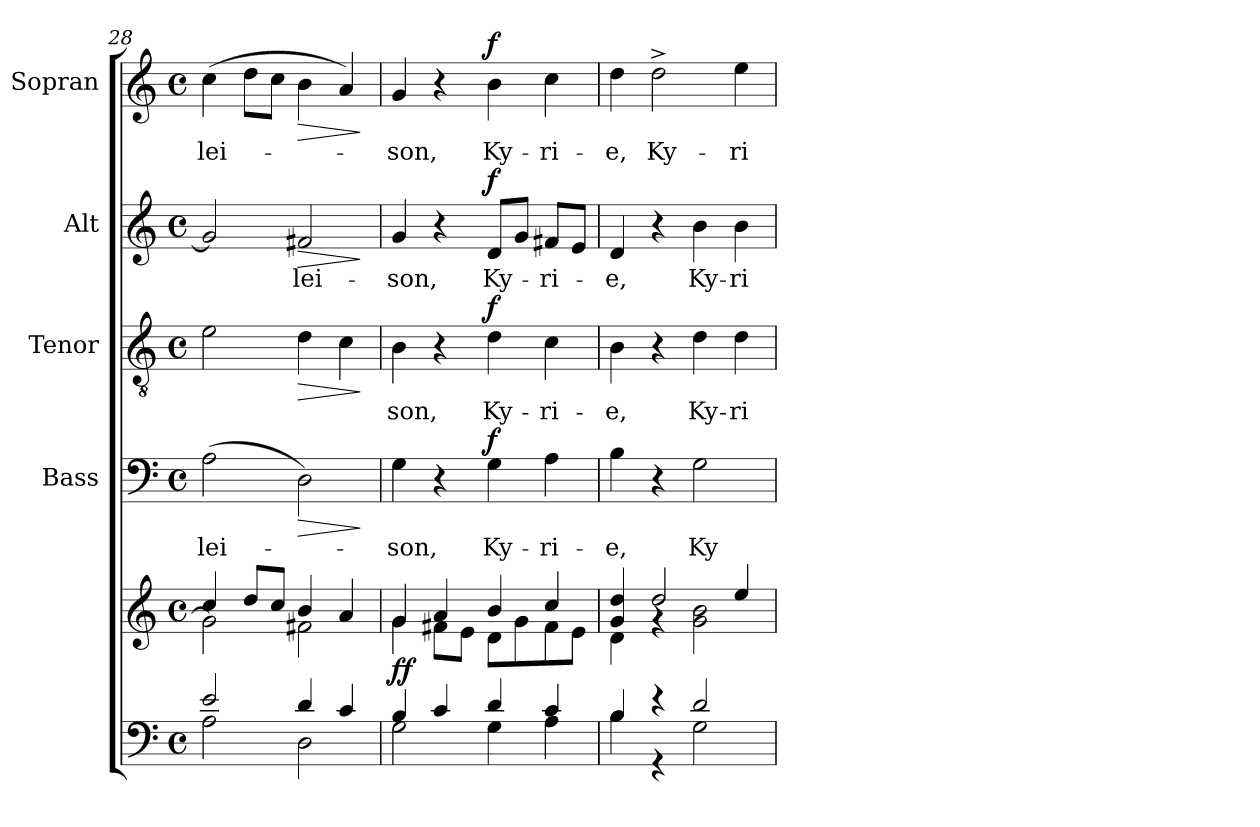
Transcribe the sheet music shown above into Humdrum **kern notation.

**kern	**kern	**dynam	**kern	**text	**dynam	**kern	**text	**dynam	**kern	**text	**dynam	**kern	**text	**dynam
*part5	*part5	*part5	*part4	*part4	*part4	*part3	*part3	*part3	*part2	*part2	*part2	*part1	*part1	*part1
*staff6	*staff5	*staff5/6	*staff4	*staff4	*staff4	*staff3	*staff3	*staff3	*staff2	*staff2	*staff2	*staff1	*staff1	*staff1
*	*	*	*I"Bass	*	*	*I"Tenor	*	*	*I"Alt	*	*	*I"Sopran	*	*
*	*	*	*I'B.	*	*	*I'T.	*	*	*I'A.	*	*	*I'S.	*	*
!!LO:LB:g=z
*clefF4	*clefG2	*	*clefF4	*	*	*clefGv2	*	*	*clefG2	*	*	*clefG2	*	*
*k[]	*k[]	*	*k[]	*	*	*k[]	*	*	*k[]	*	*	*k[]	*	*
*C:	*C:	*	*C:	*	*	*C:	*	*	*C:	*	*	*C:	*	*
*M4/4	*M4/4	*	*M4/4	*	*	*M4/4	*	*	*M4/4	*	*	*M4/4	*	*
*met(c)	*met(c)	*	*met(c)	*	*	*met(c)	*	*	*met(c)	*	*	*met(c)	*	*
=28	=28	=28	=28	=28	=28	=28	=28	=28	=28	=28	=28	=28	=28	=28
*^	*^	*	*	*	*	*	*	*	*	*	*	*	*	*
!	!	!	!	!	!	!LO:LY:b	!	!	!	!	!	!	!	!	!LO:LY:b	!
2e/	2A\	4cc/	2g\]	.	(>2A\	-lei-	.	2e\	.	.	2g/]	.	.	(>4cc\	-lei-	.
.	.	8dd/L	.	.	.	.	.	.	.	.	.	.	.	8dd\L	.	.
.	.	8cc/J	.	.	.	.	.	.	.	.	.	.	.	8cc\J	.	.
!	!	!	!	!	!	!	!LO:HP:b	!	!	!LO:HP:b	!	!LO:LY:b	!LO:HP:b	!	!	!LO:HP:b
4d/	2D\	4b/	2f#X\	.	2D\)	.	>	4d\	.	>	2f#X/	-lei-	>	4b\	.	>
4c/	.	4a/	.	.	.	.	.	4c\	.	.	.	.	.	4a/)	.	.
*v	*v	*	*	*	*	*	*	*	*	*	*	*	*	*	*	*
*	*v	*v	*	*	*	*	*	*	*	*	*	*	*	*	*
.	.	.	.	.	]	.	.	]	.	.	]	.	.	]
=29	=29	=29	=29	=29	=29	=29	=29	=29	=29	=29	=29	=29	=29	=29
*^	*^	*	*	*	*	*	*	*	*	*	*	*	*	*
!	!	!	!	!LO:DY:b	!	!LO:LY:b	!	!	!LO:LY:b	!	!	!LO:LY:b	!	!	!LO:LY:b	!
4B/	2G\	4g/	4g\	ff	4G\	-son,	.	4B\	-son,	.	4g/	-son,	.	4g/	-son,	.
4c/	.	4a/	8f#X\L	.	4r	.	.	4r	.	.	4r	.	.	4r	.	.
.	.	.	8e\J	.	.	.	.	.	.	.	.	.	.	.	.	.
!	!	!	!	!	!	!LO:LY:b	!LO:DY:a	!	!LO:LY:b	!LO:DY:a	!	!LO:LY:b	!LO:DY:a	!	!LO:LY:b	!LO:DY:a
4d/	4G\	4b/	8d\L	.	4G\	Ky-	f	4d\	Ky-	f	8d/L	Ky-	f	4b\	Ky-	f
.	.	.	8g\	.	.	.	.	.	.	.	8g/J	.	.	.	.	.
!	!	!	!	!	!	!LO:LY:b	!	!	!LO:LY:b	!	!	!LO:LY:b	!	!	!LO:LY:b	!
4c/	4A\	4cc/	8f#\	.	4A\	-ri-	.	4c\	-ri-	.	8f#X/L	-ri-	.	4cc\	-ri-	.
.	.	.	8e\J	.	.	.	.	.	.	.	8e/J	.	.	.	.	.
=30	=30	=30	=30	=30	=30	=30	=30	=30	=30	=30	=30	=30	=30	=30	=30	=30
!	!	!	!	!	!	!LO:LY:b	!	!	!LO:LY:b	!	!	!LO:LY:b	!	!	!LO:LY:b	!
4B/	4B\	4g/ 4dd/	4d\	.	4B\	-e,	.	4B\	-e,	.	4d/	-e,	.	4dd\	-e,	.
!	!	!	!	!	!	!	!	!	!	!	!	!	!	!	!LO:LY:b	!
4r	4r	2dd/	4rf	.	4r	.	.	4r	.	.	4r	.	.	2dd^>\	Ky-	.
!	!	!	!	!	!	!LO:LY:b	!	!	!LO:LY:b	!	!	!LO:LY:b	!	!	!	!
2d/	2G\	.	2g\ 2b\	.	2G\	Ky-	.	4d\	Ky-	.	4b\	Ky-	.	.	.	.
!	!	!	!	!	!	!	!	!	!LO:LY:b	!	!	!LO:LY:b	!	!	!LO:LY:b	!
.	.	4ee/	.	.	.	.	.	4d\	-ri-	.	4b\	-ri-	.	4ee\	-ri-	.
*v	*v	*	*	*	*	*	*	*	*	*	*	*	*	*	*	*
*	*v	*v	*	*	*	*	*	*	*	*	*	*	*	*	*
=	=	=	=	=	=	=	=	=	=	=	=	=	=	=
*-	*-	*-	*-	*-	*-	*-	*-	*-	*-	*-	*-	*-	*-	*-
